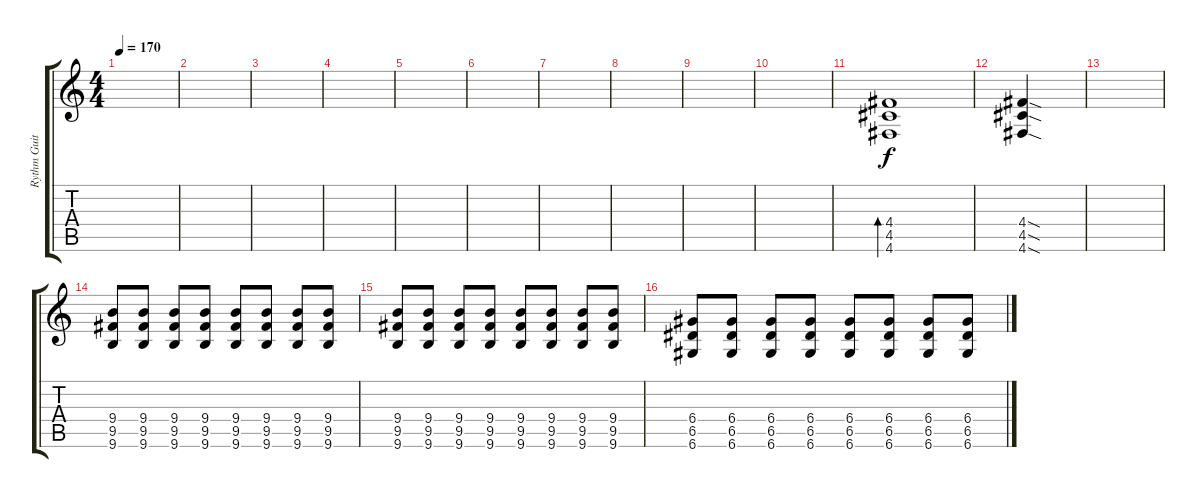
\track ("Rythm Guitar (Left)" "Rythm Guit") {instrument overdrivenguitar}
\staff {score tabs}
\tuning (E4 B3 G3 D3 A2 D2) {hide}
\ts (4 4)
\tempo 170
\clef g2
\ks c
|
|
|
|
|
|
|
|
|
|
(4.4 4.5 4.6).1{bd 30 dy f} |
(4.4{sod} 4.5{sod} 4.6{sod}).4 |
|
(9.4 9.5 9.6).8 (9.4 9.5 9.6).8 (9.4 9.5 9.6).8 (9.4 9.5 9.6).8 (9.4 9.5 9.6).8 (9.4 9.5 9.6).8 (9.4 9.5 9.6).8 (9.4 9.5 9.6).8 |
(9.4 9.5 9.6).8 (9.4 9.5 9.6).8 (9.4 9.5 9.6).8 (9.4 9.5 9.6).8 (9.4 9.5 9.6).8 (9.4 9.5 9.6).8 (9.4 9.5 9.6).8 (9.4 9.5 9.6).8 |
(6.4 6.5 6.6).8 (6.4 6.5 6.6).8 (6.4 6.5 6.6).8 (6.4 6.5 6.6).8 (6.4 6.5 6.6).8 (6.4 6.5 6.6).8 (6.4 6.5 6.6).8 (6.4 6.5 6.6).8
